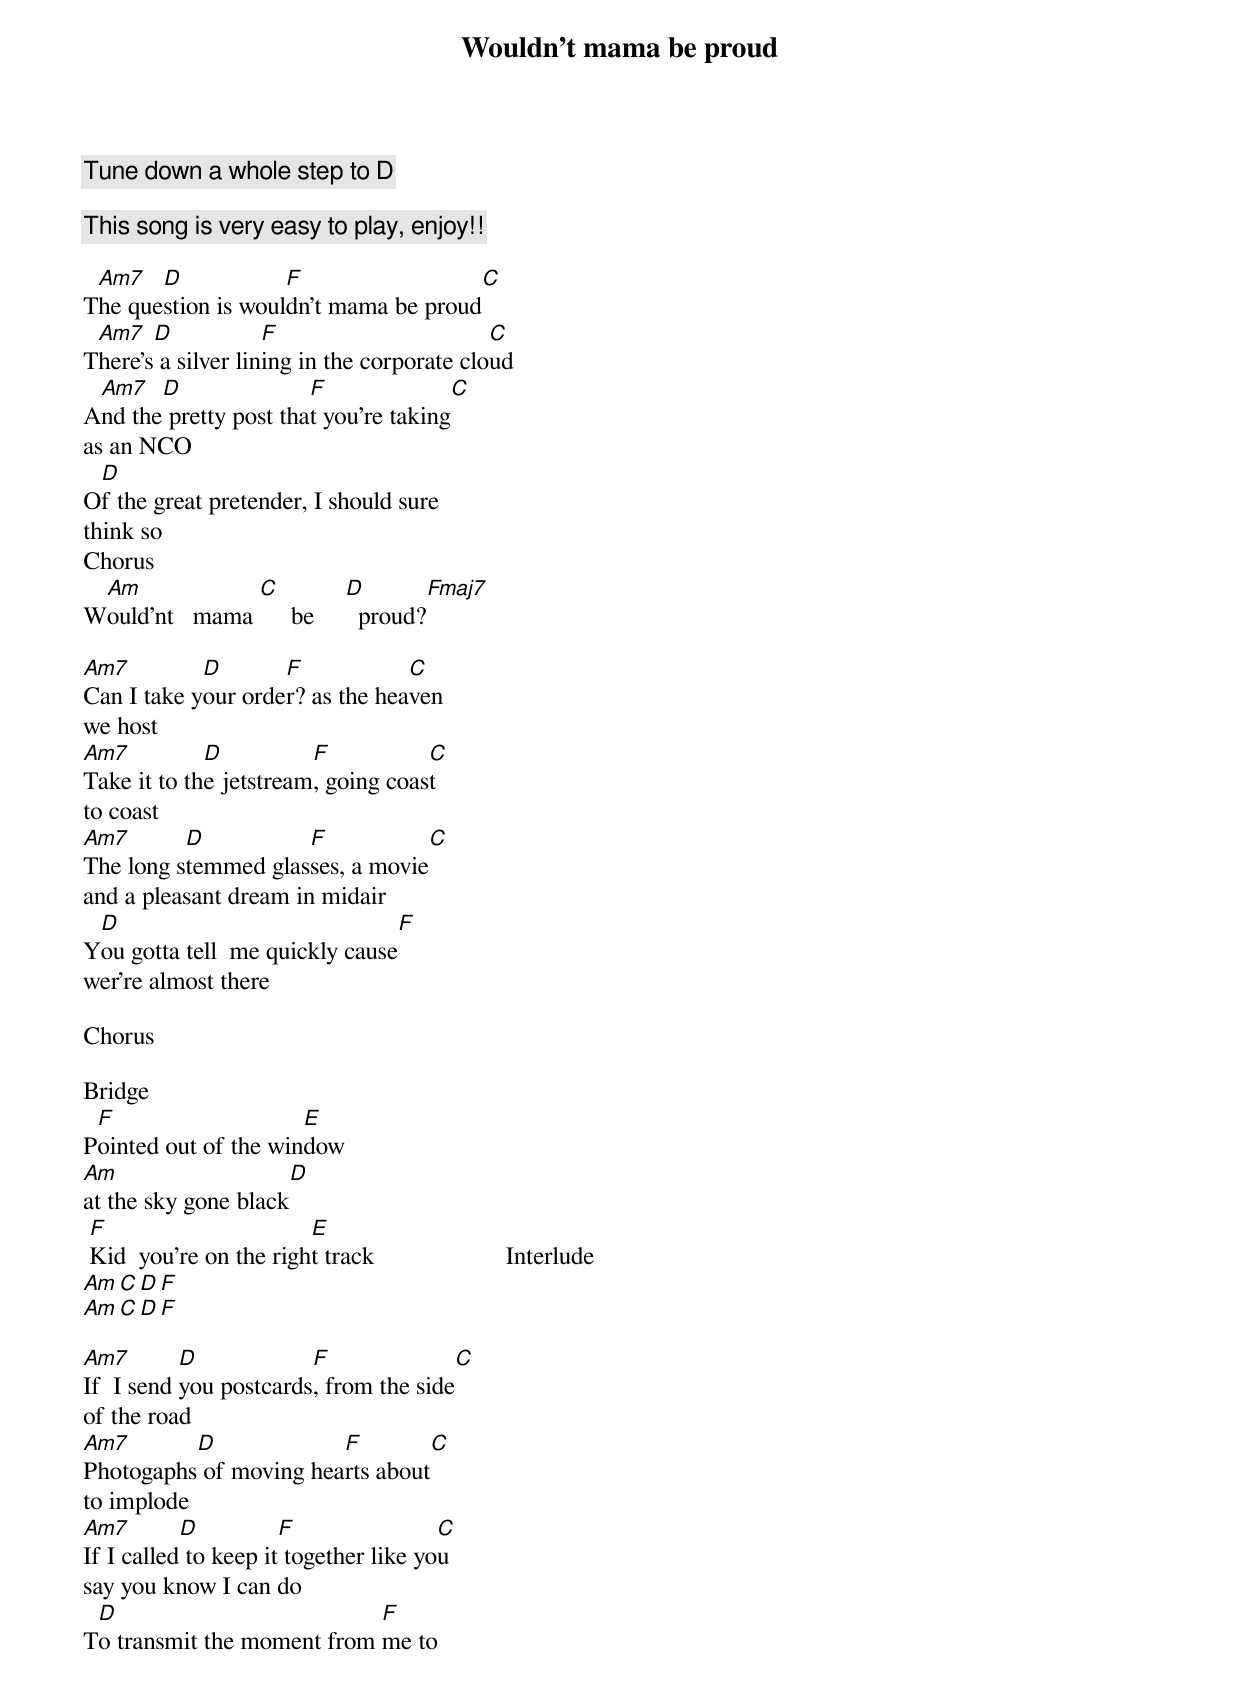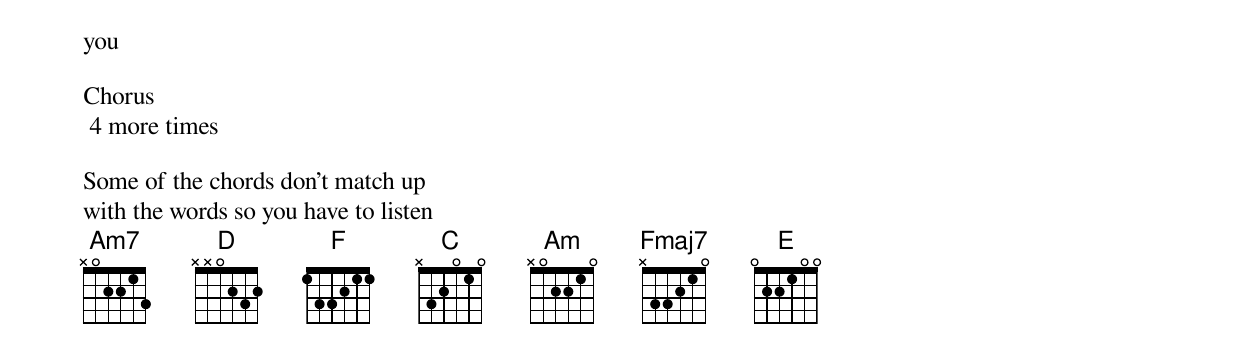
Wouldn’t mama be proud

Tune down a whole step to D

This song is very easy to play, enjoy!!

 Am7   D            F                       C
The question is wouldn't mama be proud
 Am7   D            F                       C
There's a silver lining in the corporate cloud
 Am7   D               F                    C
And the pretty post that you're taking
as an NCO
 D
Of the great pretender, I should sure
think so
Chorus
 Am             C           D         Fmaj7
Would'nt   mama      be       proud?

Am7         D       F            C
Can I take your order? as the heaven
we host
Am7          D          F           C
Take it to the jetstream, going coast
to coast
Am7       D          F            C
The long stemmed glasses, a movie
and a pleasant dream in midair
 D                                F
You gotta tell  me quickly cause
wer're almost there

Chorus

Bridge
 F                    E
Pointed out of the window
Am                   D
at the sky gone black
 F                      E
 Kid  you're on the right track                     Interlude
Am   C       D      F
Am   C       D      F

Am7        D            F              C
If  I send you postcards, from the side
of the road
Am7       D             F              C
Photogaphs of moving hearts about
to implode
Am7        D          F                C
If I called to keep it together like you
say you know I can do
 D                          F
To transmit the moment from me to
you

Chorus
 4 more times

Some of the chords don't match up
with the words so you have to listen
